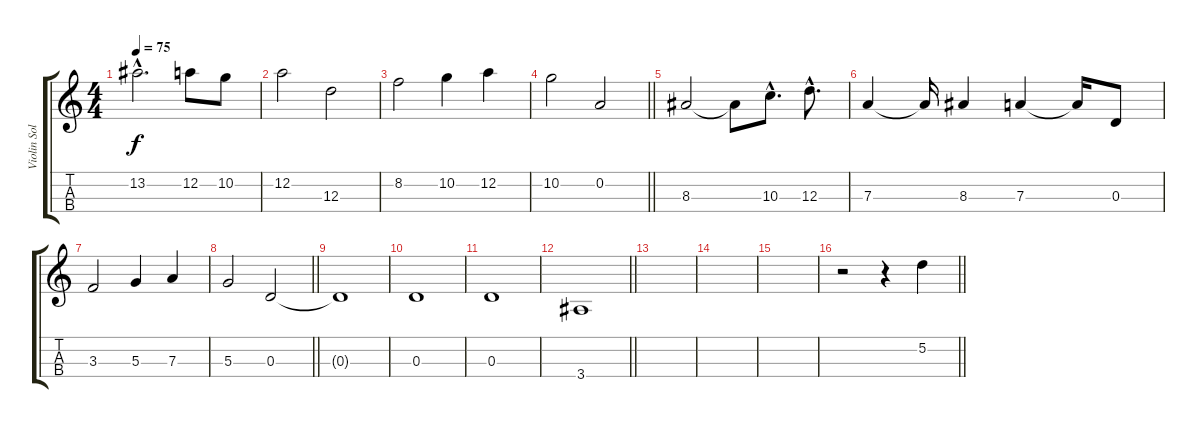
\track ("Violin Solo" "Violin Sol") {instrument stringensemble1}
\staff {score tabs}
\tuning (E5 A4 D4 G3) {hide}
\ts (4 4)
\tempo 75
\clef g2
\ks c
13.2{hac}.2{d dy f} 12.2.8 10.2.8 |
12.2.2 12.3.2 |
8.2.2 10.2.4 12.2.4 |
\barLineRight lightlight
10.2.2 0.2.2 |
8.3.2 8.3{t}.8 10.3{hac}.8{d} 12.3{hac}.8{d} |
7.3.4 7.3{t}.16 8.3.4 7.3.4 7.3{t}.16 0.3.8 |
3.3.2 5.3.4 7.3.4 |
\barLineRight lightlight
5.3.2 0.3.2 |
0.3{t}.1 |
0.3.1 |
0.3.1 |
\barLineRight lightlight
3.4.1 |
|
|
|
\barLineRight lightlight
r.2 r.4 5.2.4
